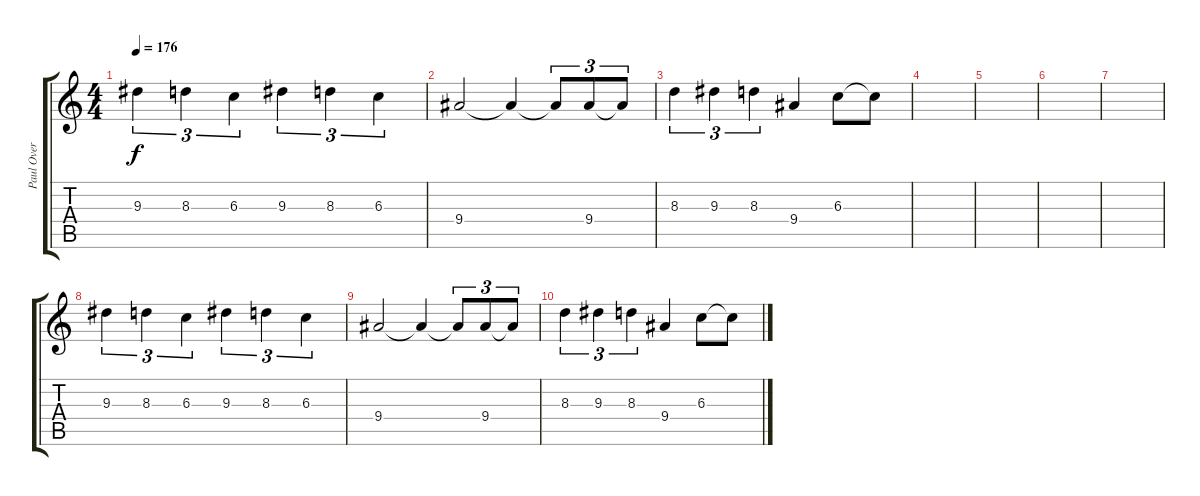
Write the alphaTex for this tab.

\track ("Paul Over Dub" "Paul Over ") {instrument distortionguitar}
\staff {score tabs}
\tuning (Eb4 Bb3 Gb3 Db3 Ab2 Eb2) {hide}
\ts (4 4)
\tempo 176
\clef g2
\ks c
9.3.4{tu (3 2) dy f} 8.3.4{tu (3 2)} 6.3.4{tu (3 2)} 9.3.4{tu (3 2)} 8.3.4{tu (3 2)} 6.3.4{tu (3 2)} |
9.4.2 9.4{t}.4 9.4{t}.8{tu (3 2)} 9.4.8{tu (3 2)} 9.4{t}.8{tu (3 2)} |
8.3.4{tu (3 2)} 9.3.4{tu (3 2)} 8.3.4{tu (3 2)} 9.4.4 6.3.8 6.3{t}.8 |
|
|
|
|
9.3.4{tu (3 2)} 8.3.4{tu (3 2)} 6.3.4{tu (3 2)} 9.3.4{tu (3 2)} 8.3.4{tu (3 2)} 6.3.4{tu (3 2)} |
9.4.2 9.4{t}.4 9.4{t}.8{tu (3 2)} 9.4.8{tu (3 2)} 9.4{t}.8{tu (3 2)} |
8.3.4{tu (3 2)} 9.3.4{tu (3 2)} 8.3.4{tu (3 2)} 9.4.4 6.3.8 6.3{t}.8
